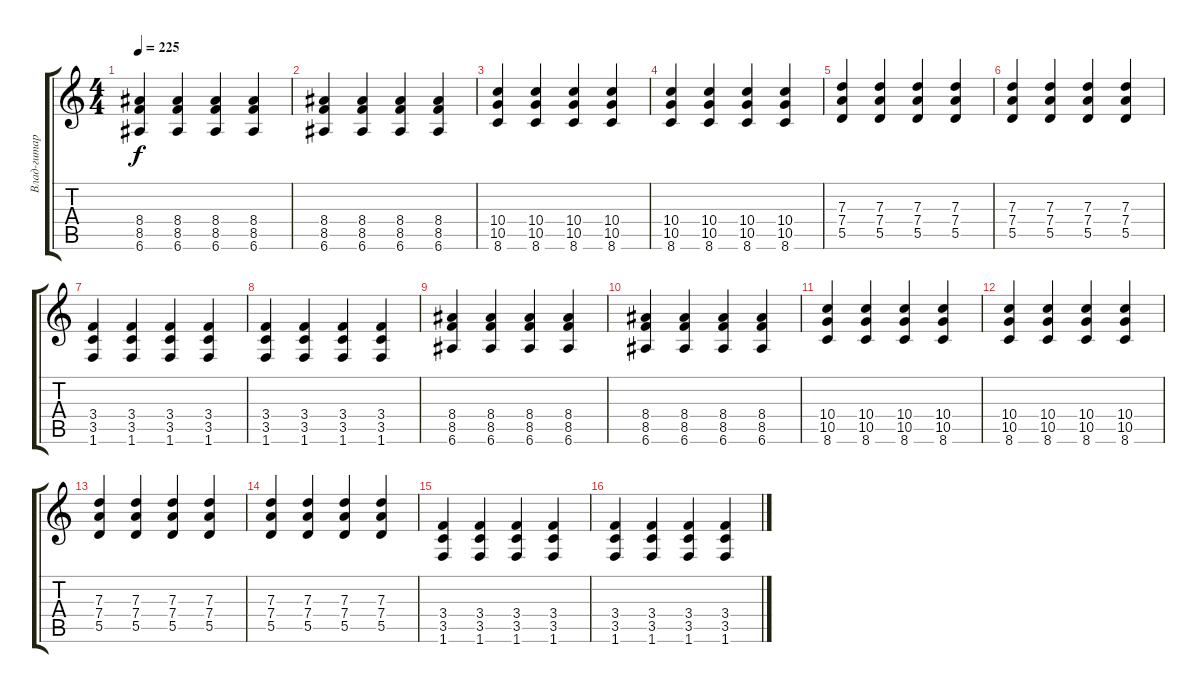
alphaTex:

\track ("Влад-гитара" "Влад-гитар") {instrument overdrivenguitar}
\staff {score tabs}
\tuning (E4 B3 G3 D3 A2 E2) {hide}
\ts (4 4)
\tempo 225
\clef g2
\ks c
(8.4 8.5 6.6).4{dy f} (8.4 8.5 6.6).4 (8.4 8.5 6.6).4 (8.4 8.5 6.6).4 |
(8.4 8.5 6.6).4 (8.4 8.5 6.6).4 (8.4 8.5 6.6).4 (8.4 8.5 6.6).4 |
(10.4 10.5 8.6).4 (10.4 10.5 8.6).4 (10.4 10.5 8.6).4 (10.4 10.5 8.6).4 |
(10.4 10.5 8.6).4 (10.4 10.5 8.6).4 (10.4 10.5 8.6).4 (10.4 10.5 8.6).4 |
(7.3 7.4 5.5).4 (7.3 7.4 5.5).4 (7.3 7.4 5.5).4 (7.3 7.4 5.5).4 |
(7.3 7.4 5.5).4 (7.3 7.4 5.5).4 (7.3 7.4 5.5).4 (7.3 7.4 5.5).4 |
(3.4 3.5 1.6).4 (3.4 3.5 1.6).4 (3.4 3.5 1.6).4 (3.4 3.5 1.6).4 |
(3.4 3.5 1.6).4 (3.4 3.5 1.6).4 (3.4 3.5 1.6).4 (3.4 3.5 1.6).4 |
(8.4 8.5 6.6).4 (8.4 8.5 6.6).4 (8.4 8.5 6.6).4 (8.4 8.5 6.6).4 |
(8.4 8.5 6.6).4 (8.4 8.5 6.6).4 (8.4 8.5 6.6).4 (8.4 8.5 6.6).4 |
(10.4 10.5 8.6).4 (10.4 10.5 8.6).4 (10.4 10.5 8.6).4 (10.4 10.5 8.6).4 |
(10.4 10.5 8.6).4 (10.4 10.5 8.6).4 (10.4 10.5 8.6).4 (10.4 10.5 8.6).4 |
(7.3 7.4 5.5).4 (7.3 7.4 5.5).4 (7.3 7.4 5.5).4 (7.3 7.4 5.5).4 |
(7.3 7.4 5.5).4 (7.3 7.4 5.5).4 (7.3 7.4 5.5).4 (7.3 7.4 5.5).4 |
(3.4 3.5 1.6).4 (3.4 3.5 1.6).4 (3.4 3.5 1.6).4 (3.4 3.5 1.6).4 |
(3.4 3.5 1.6).4 (3.4 3.5 1.6).4 (3.4 3.5 1.6).4 (3.4 3.5 1.6).4
